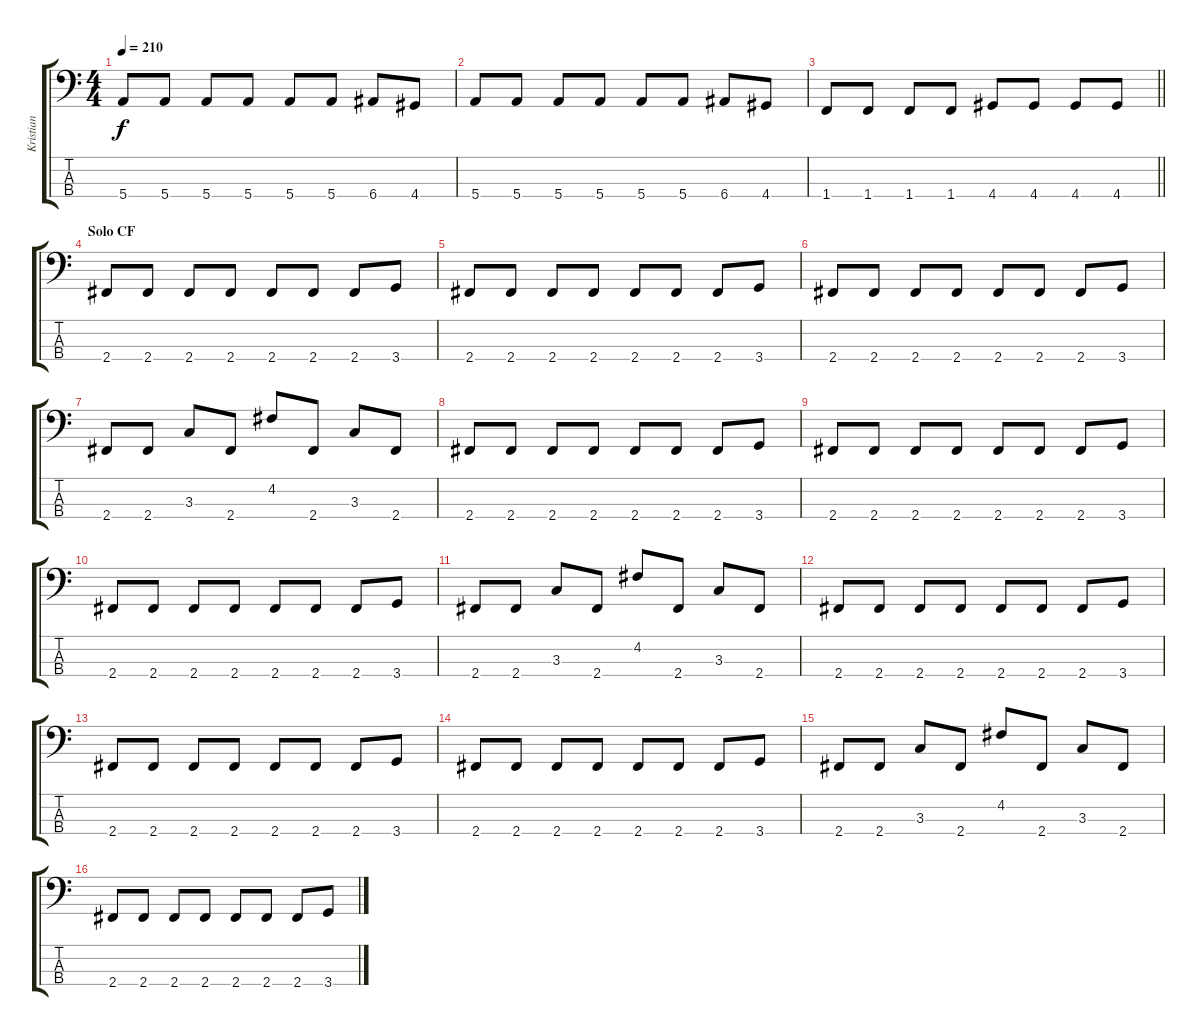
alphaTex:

\track ("Kristian" "Kristian") {instrument electricbassfinger}
\staff {score tabs}
\tuning (G2 D2 A1 E1) {hide}
\ts (4 4)
\tempo 210
\clef f4
\ks c
5.4.8{dy f} 5.4.8 5.4.8 5.4.8 5.4.8 5.4.8 6.4.8 4.4.8 |
5.4.8 5.4.8 5.4.8 5.4.8 5.4.8 5.4.8 6.4.8 4.4.8 |
\barLineRight lightlight
1.4.8 1.4.8 1.4.8 1.4.8 4.4.8 4.4.8 4.4.8 4.4.8 |
\section ("" "Solo CF")
2.4.8 2.4.8 2.4.8 2.4.8 2.4.8 2.4.8 2.4.8 3.4.8 |
2.4.8 2.4.8 2.4.8 2.4.8 2.4.8 2.4.8 2.4.8 3.4.8 |
2.4.8 2.4.8 2.4.8 2.4.8 2.4.8 2.4.8 2.4.8 3.4.8 |
2.4.8 2.4.8 3.3.8 2.4.8 4.2.8 2.4.8 3.3.8 2.4.8 |
2.4.8 2.4.8 2.4.8 2.4.8 2.4.8 2.4.8 2.4.8 3.4.8 |
2.4.8 2.4.8 2.4.8 2.4.8 2.4.8 2.4.8 2.4.8 3.4.8 |
2.4.8 2.4.8 2.4.8 2.4.8 2.4.8 2.4.8 2.4.8 3.4.8 |
2.4.8 2.4.8 3.3.8 2.4.8 4.2.8 2.4.8 3.3.8 2.4.8 |
2.4.8 2.4.8 2.4.8 2.4.8 2.4.8 2.4.8 2.4.8 3.4.8 |
2.4.8 2.4.8 2.4.8 2.4.8 2.4.8 2.4.8 2.4.8 3.4.8 |
2.4.8 2.4.8 2.4.8 2.4.8 2.4.8 2.4.8 2.4.8 3.4.8 |
2.4.8 2.4.8 3.3.8 2.4.8 4.2.8 2.4.8 3.3.8 2.4.8 |
2.4.8 2.4.8 2.4.8 2.4.8 2.4.8 2.4.8 2.4.8 3.4.8
